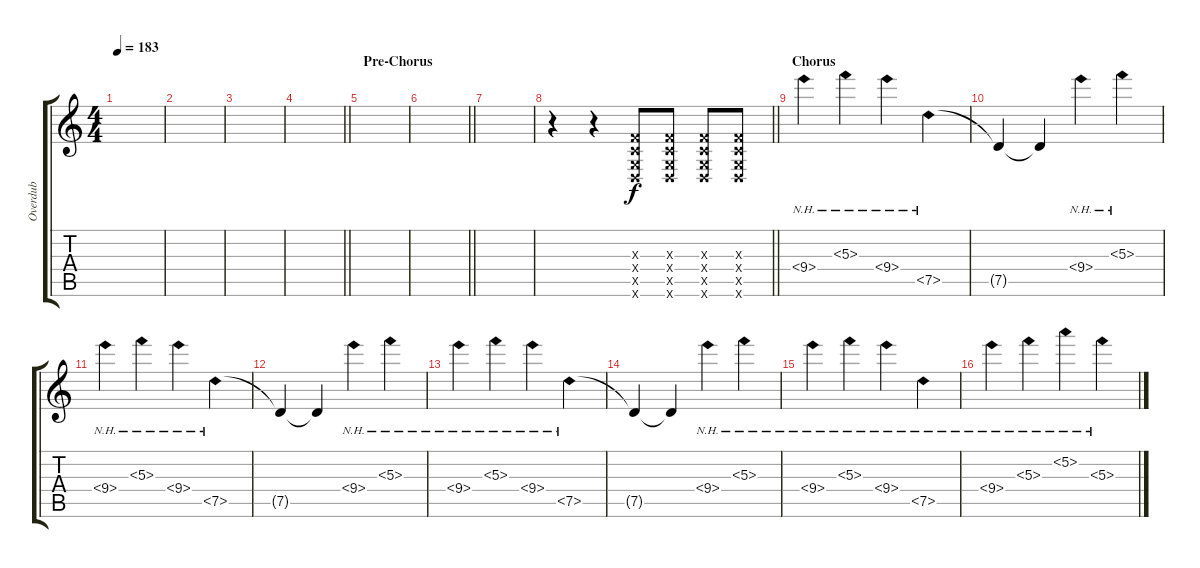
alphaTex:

\track ("Overdub" "Overdub") {instrument distortionguitar}
\staff {score tabs}
\tuning (D4 A3 F3 C3 G2 D2) {hide}
\ts (4 4)
\tempo 183
\clef g2
\ks c
|
|
|
\barLineRight lightlight
|
\section ("" "Pre-Chorus")
|
\barLineRight lightlight
|
|
\barLineRight lightlight
r.4 r.4 (0.3{x} 0.4{x} 0.5{x} 0.6{x}).8 (0.3{x} 0.4{x} 0.5{x} 0.6{x}).8 (0.3{x} 0.4{x} 0.5{x} 0.6{x}).8 (0.3{x} 0.4{x} 0.5{x} 0.6{x}).8 |
\section ("" "Chorus")
9.4{nh}.4 5.3{nh}.4 9.4{nh}.4 7.5{nh}.4 |
7.5{t}.4 7.5{t}.4 9.4{nh}.4 5.3{nh}.4 |
9.4{nh}.4 5.3{nh}.4 9.4{nh}.4 7.5{nh}.4 |
7.5{t}.4 7.5{t}.4 9.4{nh}.4 5.3{nh}.4 |
9.4{nh}.4 5.3{nh}.4 9.4{nh}.4 7.5{nh}.4 |
7.5{t}.4 7.5{t}.4 9.4{nh}.4 5.3{nh}.4 |
9.4{nh}.4 5.3{nh}.4 9.4{nh}.4 7.5{nh}.4 |
9.4{nh}.4 5.3{nh}.4 5.2{nh}.4 5.3{nh}.4
